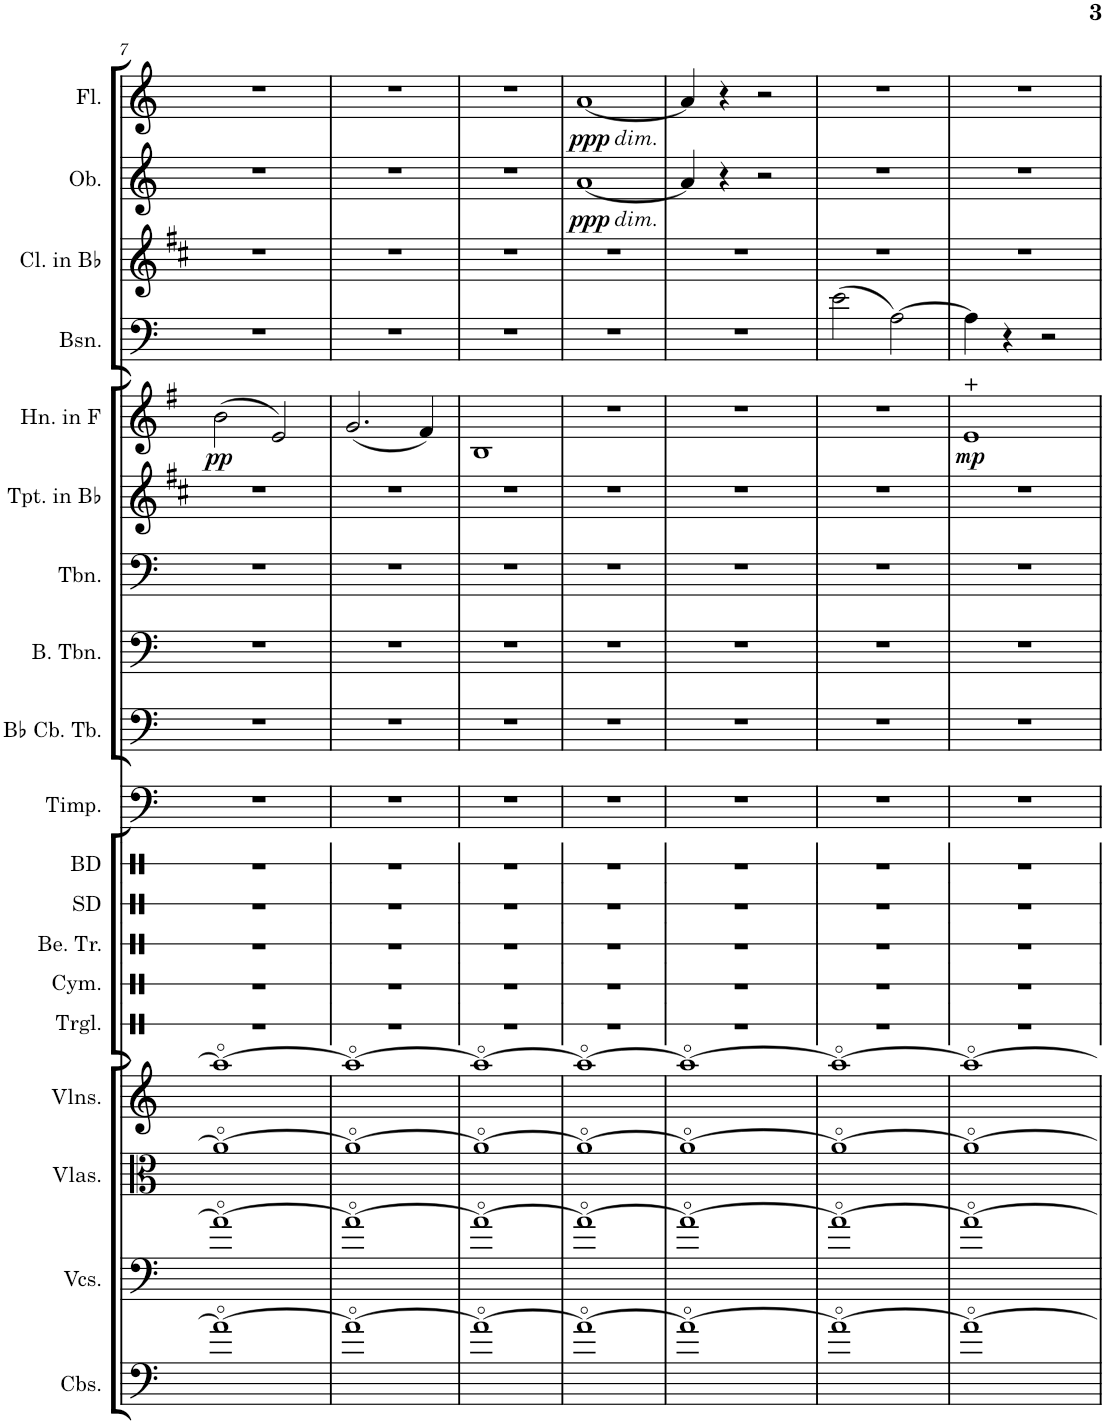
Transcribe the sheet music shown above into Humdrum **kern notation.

**kern	**kern	**kern	**kern	**kern	**kern	**kern	**kern	**kern	**kern	**kern	**dynam	**kern	**kern	**kern	**dynam	**kern	**dynam
*part15	*part14	*part13	*part12	*part11	*part10	*part9	*part8	*part7	*part6	*part5	*part5	*part4	*part3	*part2	*part2	*part1	*part1
*staff15	*staff14	*staff13	*staff12	*staff11	*staff10	*staff9	*staff8	*staff7	*staff6	*staff5	*staff5	*staff4	*staff3	*staff2	*staff2	*staff1	*staff1
*I"Contrabasses	*I"Violoncellos	*I"Violas	*I"Violins	*I"Bass Drum	*I"Timpani	*I"Bb Contrabass Tuba	*I"Bass Trombone	*I"Trombone	*I"Trumpet in Bb	*I"Horn in F	*	*I"Bassoon	*I"Clarinet in Bb	*I"Oboe	*	*I"Flute	*
*I'Cbs.	*I'Vcs.	*I'Vlas.	*I'Vlns.	*I'BD	*I'Timp.	*I'Bb Cb. Tb.	*I'B. Tbn.	*I'Tbn.	*I'Tpt. in Bb	*I'Hn. in F	*	*I'Bsn.	*I'Cl. in Bb	*I'Ob.	*	*I'Fl.	*
!!LO:PB:g=z
*clefF4	*clefF4	*clefC3	*clefG2	*clefX	*clefF4	*clefF4	*clefF4	*clefF4	*clefG2	*clefG2	*	*clefF4	*clefG2	*clefG2	*	*clefG2	*
*Trd7c12	*	*	*	*	*	*	*	*	*Trd1c2	*Trd4c7	*	*	*Trd1c2	*	*	*	*
*k[]	*k[]	*k[]	*k[]	*k[]	*k[]	*k[]	*k[]	*k[]	*k[f#c#]	*k[f#]	*	*k[]	*k[f#c#]	*k[]	*	*k[]	*
*M4/4	*M4/4	*M4/4	*M4/4	*M4/4	*M4/4	*M4/4	*M4/4	*M4/4	*M4/4	*M4/4	*	*M4/4	*M4/4	*M4/4	*	*M4/4	*
=7	=7	=7	=7	=7	=7	=7	=7	=7	=7	=7	=7	=7	=7	=7	=7	=7	=7
!	!	!	!	!	!	!	!	!	!	!	!LO:DY:b	!	!	!	!	!	!
1a_	1a_	1a_	1aa_	1r	1r	1r	1r	1r	1r	(2b\	pp	1r	1r	1r	.	1r	.
.	.	.	.	.	.	.	.	.	.	2e/)	.	.	.	.	.	.	.
=8	=8	=8	=8	=8	=8	=8	=8	=8	=8	=8	=8	=8	=8	=8	=8	=8	=8
1a_	1a_	1a_	1aa_	1r	1r	1r	1r	1r	1r	(2.g/	.	1r	1r	1r	.	1r	.
.	.	.	.	.	.	.	.	.	.	4f#/)	.	.	.	.	.	.	.
=9	=9	=9	=9	=9	=9	=9	=9	=9	=9	=9	=9	=9	=9	=9	=9	=9	=9
1a_	1a_	1a_	1aa_	1r	1r	1r	1r	1r	1r	1B	.	1r	1r	1r	.	1r	.
=10	=10	=10	=10	=10	=10	=10	=10	=10	=10	=10	=10	=10	=10	=10	=10	=10	=10
!	!	!	!	!	!	!	!	!	!	!	!	!	!	!	!	!LO:TX:b:i:t=dim.	!
!	!	!	!	!	!	!	!	!	!	!	!	!	!	!LO:TX:b:i:t=dim.	!	!	!
!	!	!	!	!	!	!	!	!	!	!	!	!	!	!	!LO:DY:b	!	!LO:DY:b
1a_	1a_	1a_	1aa_	1r	1r	1r	1r	1r	1r	1r	.	1r	1r	[1a	ppp	[1a	ppp
=11	=11	=11	=11	=11	=11	=11	=11	=11	=11	=11	=11	=11	=11	=11	=11	=11	=11
1a_	1a_	1a_	1aa_	1r	1r	1r	1r	1r	1r	1r	.	1r	1r	4a/]	.	4a/]	.
.	.	.	.	.	.	.	.	.	.	.	.	.	.	4r	.	4r	.
.	.	.	.	.	.	.	.	.	.	.	.	.	.	2r	.	2r	.
=12	=12	=12	=12	=12	=12	=12	=12	=12	=12	=12	=12	=12	=12	=12	=12	=12	=12
1a_	1a_	1a_	1aa_	1r	1r	1r	1r	1r	1r	1r	.	(2e\	1r	1r	.	1r	.
.	.	.	.	.	.	.	.	.	.	.	.	[2A\)	.	.	.	.	.
=13	=13	=13	=13	=13	=13	=13	=13	=13	=13	=13	=13	=13	=13	=13	=13	=13	=13
!	!	!	!	!	!	!	!	!	!	!	!LO:DY:b	!	!	!	!	!	!
1a_	1a_	1a_	1aa_	1r	1r	1r	1r	1r	1r	1e	mp	4A\]	1r	1r	.	1r	.
.	.	.	.	.	.	.	.	.	.	.	.	4r	.	.	.	.	.
.	.	.	.	.	.	.	.	.	.	.	.	2r	.	.	.	.	.
=	=	=	=	=	=	=	=	=	=	=	=	=	=	=	=	=	=
*-	*-	*-	*-	*-	*-	*-	*-	*-	*-	*-	*-	*-	*-	*-	*-	*-	*-
